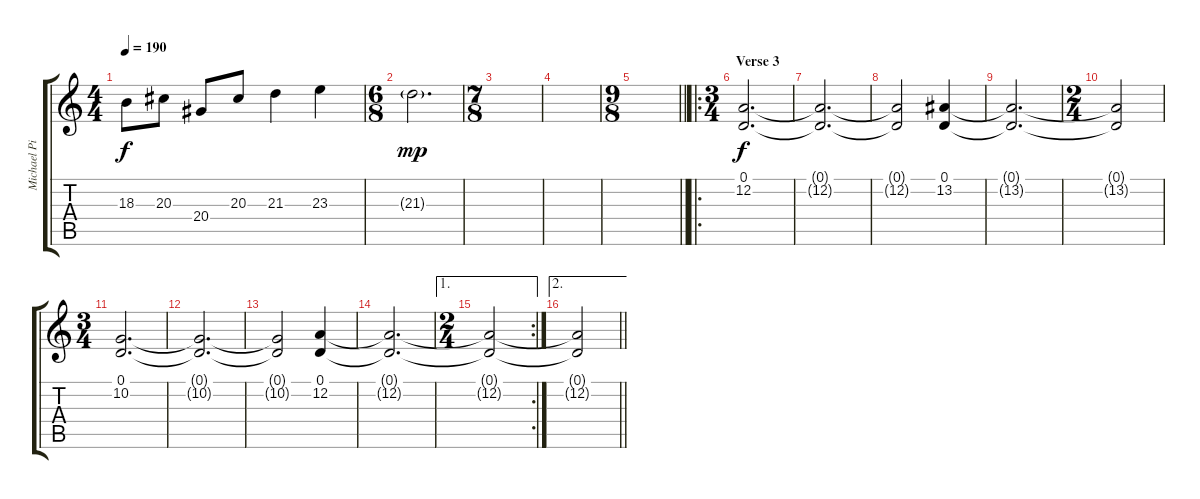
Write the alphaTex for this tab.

\track ("Michael Pinnella - Keyboard " "Michael Pi") {instrument stringensemble1}
\staff {score tabs}
\tuning (D4 A3 F3 C3 G2 D2) {hide}
\ts (4 4)
\tempo 190
\clef g2
\ks c
18.3.8{dy f} 20.3.8 20.4.8 20.3.8 21.3.4 23.3.4 |
\ts (6 8)
21.3{g}.2{d dy mp} |
\ts (7 8)
|
|
\ts (9 8)
\barLineRight lightlight
|
\ro
\ts (3 4)
\section ("" "Verse 3")
(0.1 12.2).2{d dy f volume 8 instrument stringensemble1} |
(0.1{t} 12.2{t}).2{d} |
(0.1{t} 12.2{t}).2 (0.1 13.2).4 |
(0.1{t} 13.2{t}).2{d} |
\ts (2 4)
(0.1{t} 13.2{t}).2 |
\ts (3 4)
(0.1 10.2).2{d} |
(0.1{t} 10.2{t}).2{d} |
(0.1{t} 10.2{t}).2 (0.1 12.2).4 |
(0.1{t} 12.2{t}).2{d} |
\ae 1
\rc 2
\ts (2 4)
(0.1{t} 12.2{t}).2 |
\ae 2
\barLineRight lightlight
(0.1{t} 12.2{t}).2
